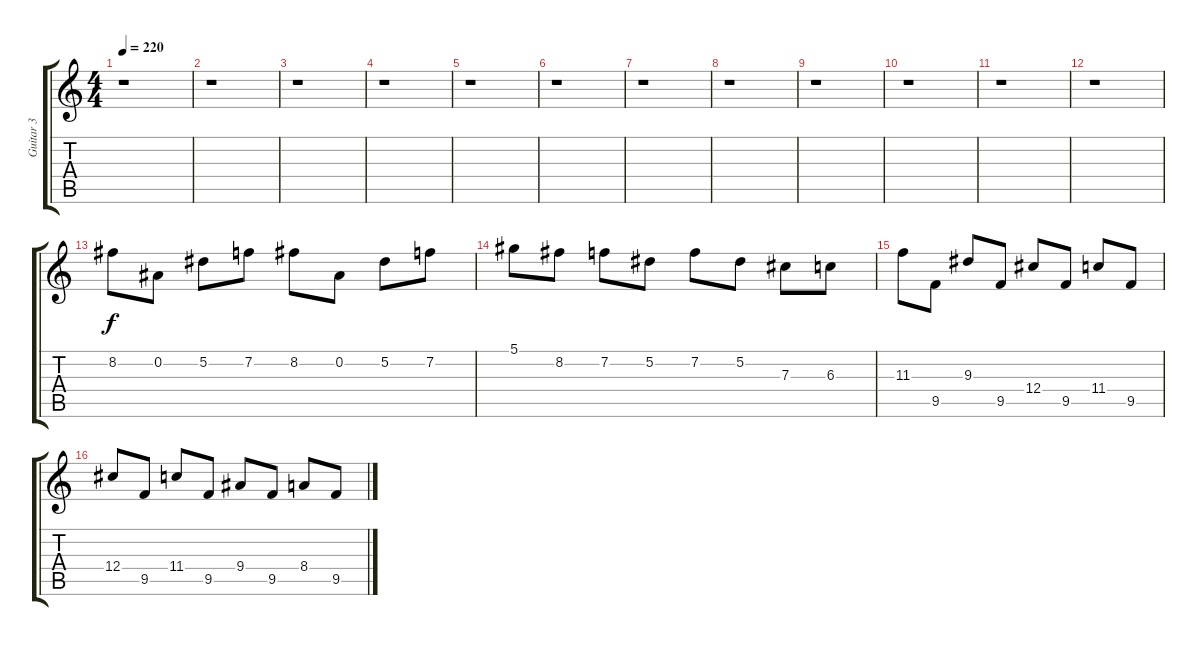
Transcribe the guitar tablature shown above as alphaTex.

\track ("Guitar 3" "Guitar 3") {instrument distortionguitar}
\staff {score tabs}
\tuning (Eb4 Bb3 Gb3 Db3 Ab2 Eb2) {hide}
\ts (4 4)
\tempo 220
\clef g2
\ks c
r.1{dy f} |
r.1 |
r.1 |
r.1 |
r.1 |
r.1 |
r.1 |
r.1 |
r.1 |
r.1 |
r.1 |
r.1 |
8.2.8 0.2.8 5.2.8 7.2.8 8.2.8 0.2.8 5.2.8 7.2.8 |
5.1.8 8.2.8 7.2.8 5.2.8 7.2.8 5.2.8 7.3.8 6.3.8 |
11.3.8 9.5.8 9.3.8 9.5.8 12.4.8 9.5.8 11.4.8 9.5.8 |
12.4.8 9.5.8 11.4.8 9.5.8 9.4.8 9.5.8 8.4.8 9.5.8
